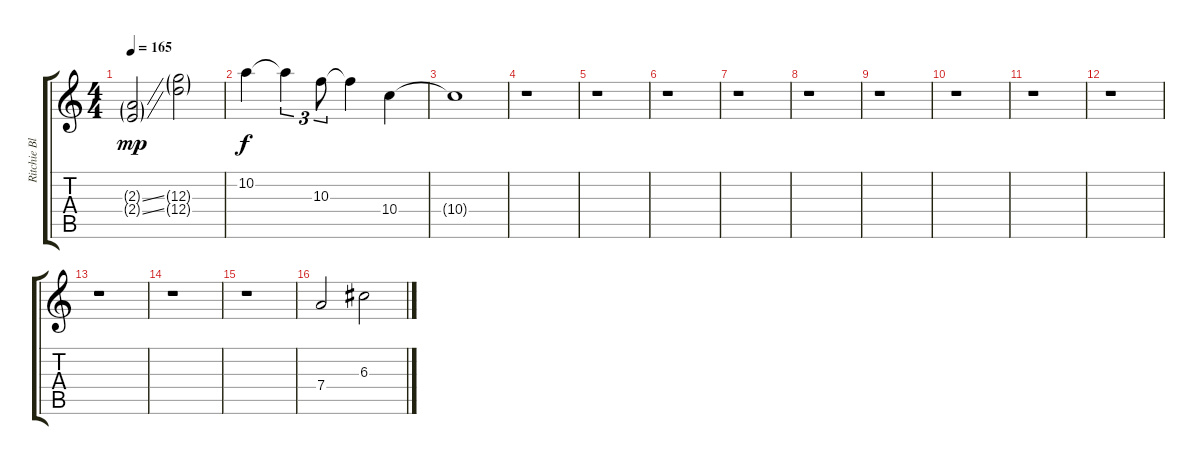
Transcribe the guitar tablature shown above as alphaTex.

\track ("Ritchie Blackmore" "Ritchie Bl") {instrument distortionguitar}
\staff {score tabs}
\tuning (E4 B3 G3 D3 A2 E2) {hide}
\ts (4 4)
\tempo 165
\clef g2
\ks c
(2.3{ss g} 2.4{ss g}).2{dy mp} (12.3{g} 12.4{g}).2 |
10.2.4{dy f} 10.2{t}.4{tu (3 2)} 10.3.8{tu (3 2)} 10.3{t}.4 10.4.4 |
10.4{t}.1 |
r.1 |
r.1 |
r.1 |
r.1 |
r.1 |
r.1 |
r.1 |
r.1 |
r.1 |
r.1 |
r.1 |
r.1 |
7.4.2 6.3.2
